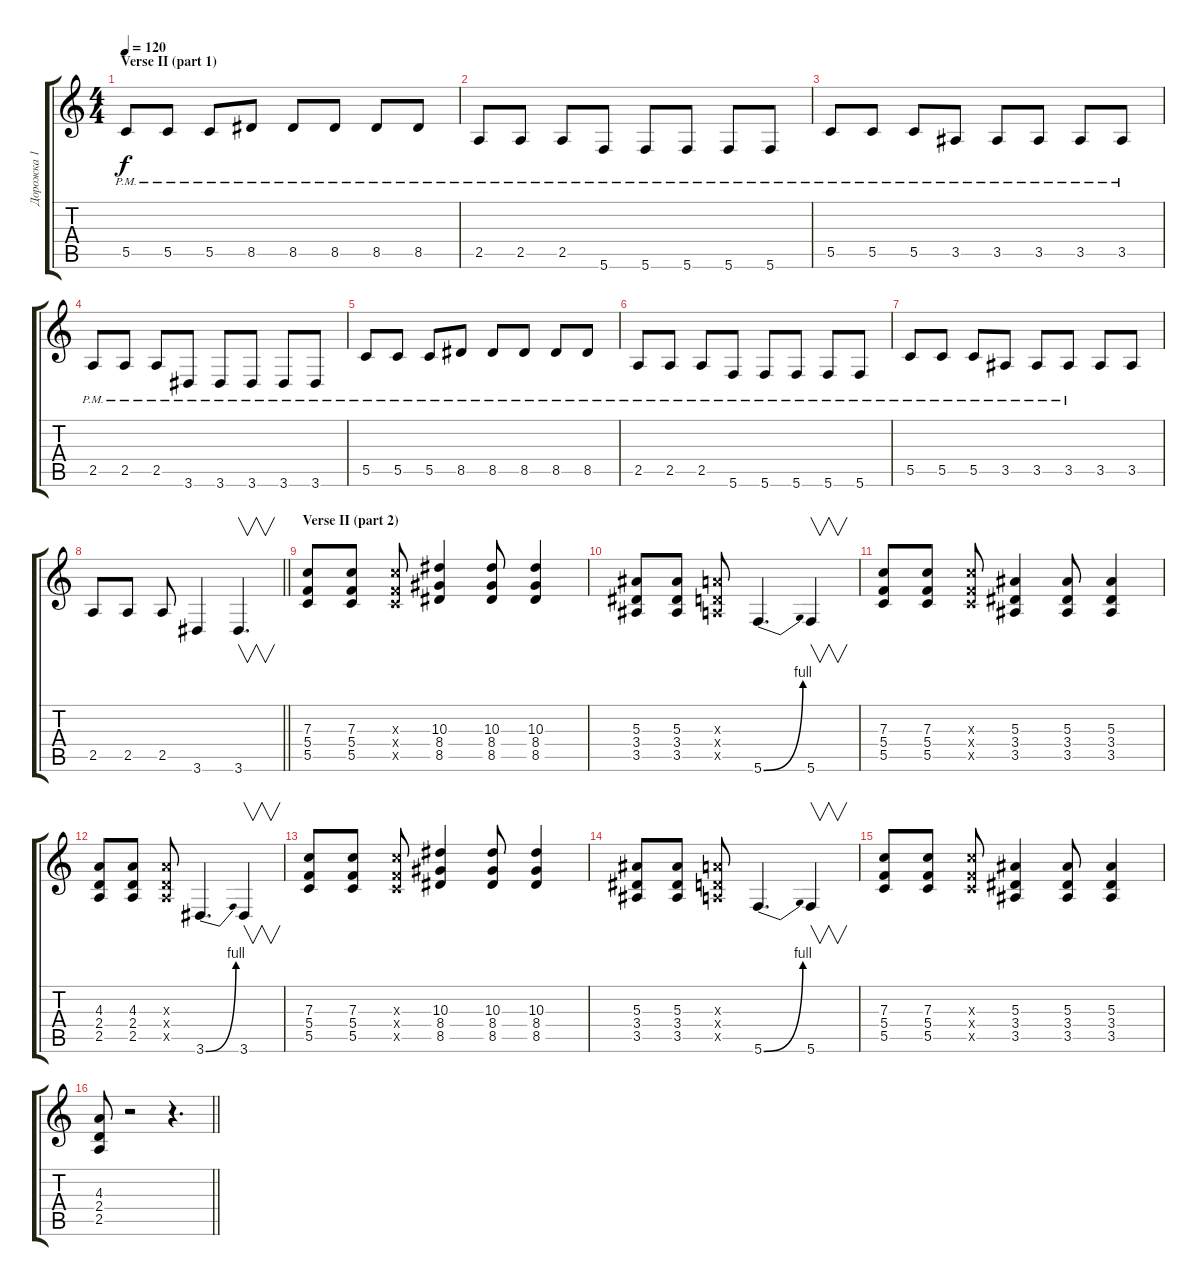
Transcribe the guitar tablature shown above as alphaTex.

\track ("Дорожка 1" "Дорожка 1") {instrument distortionguitar}
\staff {score tabs}
\tuning (D4 A3 F3 C3 G2 C2) {hide}
\ts (4 4)
\section ("" "Verse II (part 1)")
\tempo 120
\clef g2
\ks c
5.5{pm}.8{dy f} 5.5{pm}.8 5.5{pm}.8 8.5{pm}.8 8.5{pm}.8 8.5{pm}.8 8.5{pm}.8 8.5{pm}.8 |
2.5{pm}.8 2.5{pm}.8 2.5{pm}.8 5.6{pm}.8 5.6{pm}.8 5.6{pm}.8 5.6{pm}.8 5.6{pm}.8 |
5.5{pm}.8 5.5{pm}.8 5.5{pm}.8 3.5{pm}.8 3.5{pm}.8 3.5{pm}.8 3.5{pm}.8 3.5{pm}.8 |
2.5{pm}.8 2.5{pm}.8 2.5{pm}.8 3.6{pm}.8 3.6{pm}.8 3.6{pm}.8 3.6{pm}.8 3.6{pm}.8 |
5.5{pm}.8 5.5{pm}.8 5.5{pm}.8 8.5{pm}.8 8.5{pm}.8 8.5{pm}.8 8.5{pm}.8 8.5{pm}.8 |
2.5{pm}.8 2.5{pm}.8 2.5{pm}.8 5.6{pm}.8 5.6{pm}.8 5.6{pm}.8 5.6{pm}.8 5.6{pm}.8 |
5.5{pm}.8 5.5{pm}.8 5.5{pm}.8 3.5{pm}.8 3.5{pm}.8 3.5{pm}.8 3.5.8 3.5.8 |
\barLineRight lightlight
2.5.8 2.5.8 2.5.8 3.6.4 3.6.4{v d} |
\section ("" "Verse II (part 2)")
(7.3 5.4 5.5).8 (7.3 5.4 5.5).8 (7.3{x} 5.4{x} 5.5{x}).8 (10.3 8.4 8.5).4 (10.3 8.4 8.5).8 (10.3 8.4 8.5).4 |
(5.3 3.4 3.5).8 (5.3 3.4 3.5).8 (4.3{x} 2.4{x} 2.5{x}).8 5.6{be (bend 0 0 60 4)}.4{d} 5.6.4{v} |
(7.3 5.4 5.5).8 (7.3 5.4 5.5).8 (7.3{x} 5.4{x} 5.5{x}).8 (5.3 3.4 3.5).4 (5.3 3.4 3.5).8 (5.3 3.4 3.5).4 |
(4.3 2.4 2.5).8 (4.3 2.4 2.5).8 (4.3{x} 2.4{x} 2.5{x}).8 3.6{be (bend 0 0 60 4)}.4{d} 3.6.4{v} |
(7.3 5.4 5.5).8 (7.3 5.4 5.5).8 (7.3{x} 5.4{x} 5.5{x}).8 (10.3 8.4 8.5).4 (10.3 8.4 8.5).8 (10.3 8.4 8.5).4 |
(5.3 3.4 3.5).8 (5.3 3.4 3.5).8 (4.3{x} 2.4{x} 2.5{x}).8 5.6{be (bend 0 0 60 4)}.4{d} 5.6.4{v} |
(7.3 5.4 5.5).8 (7.3 5.4 5.5).8 (7.3{x} 5.4{x} 5.5{x}).8 (5.3 3.4 3.5).4 (5.3 3.4 3.5).8 (5.3 3.4 3.5).4 |
\barLineRight lightlight
(4.3 2.4 2.5).8 r.2 r.4{d}
